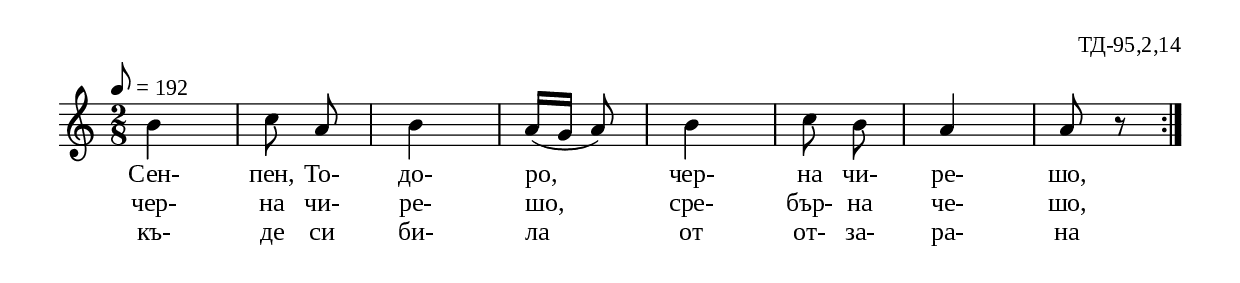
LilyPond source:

%{
laz_095_2_14
%}

\include "td-preamble.ly"

\score {
\relative c'' {
 \tempo 8 = 192
 \time 2/8
 b4 | c8\noBeam a | b4 | a16([ g] a8) | b4 | c8\noBeam b | a4 | a8 r
 \bar ":|" 
}
\addlyrics { Сен- пен, То- до- ро, чер- на чи- ре- шо, }
\addlyrics { чер- на чи- ре- шо, сре- бър- на че- шо, }
\addlyrics { къ- де си би- ла от от- за- ра- на }  
%
\layout {
  indent = #0
  line-width = 190\mm
  ragged-right=##f
}
%
\midi { 
	\context {
		\Score
		tempoWholesPerMinute = #(ly:make-moment 192 8)
		}
	}
}
%
\header{
  opus = "ТД-95,2,14"
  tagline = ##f
}


